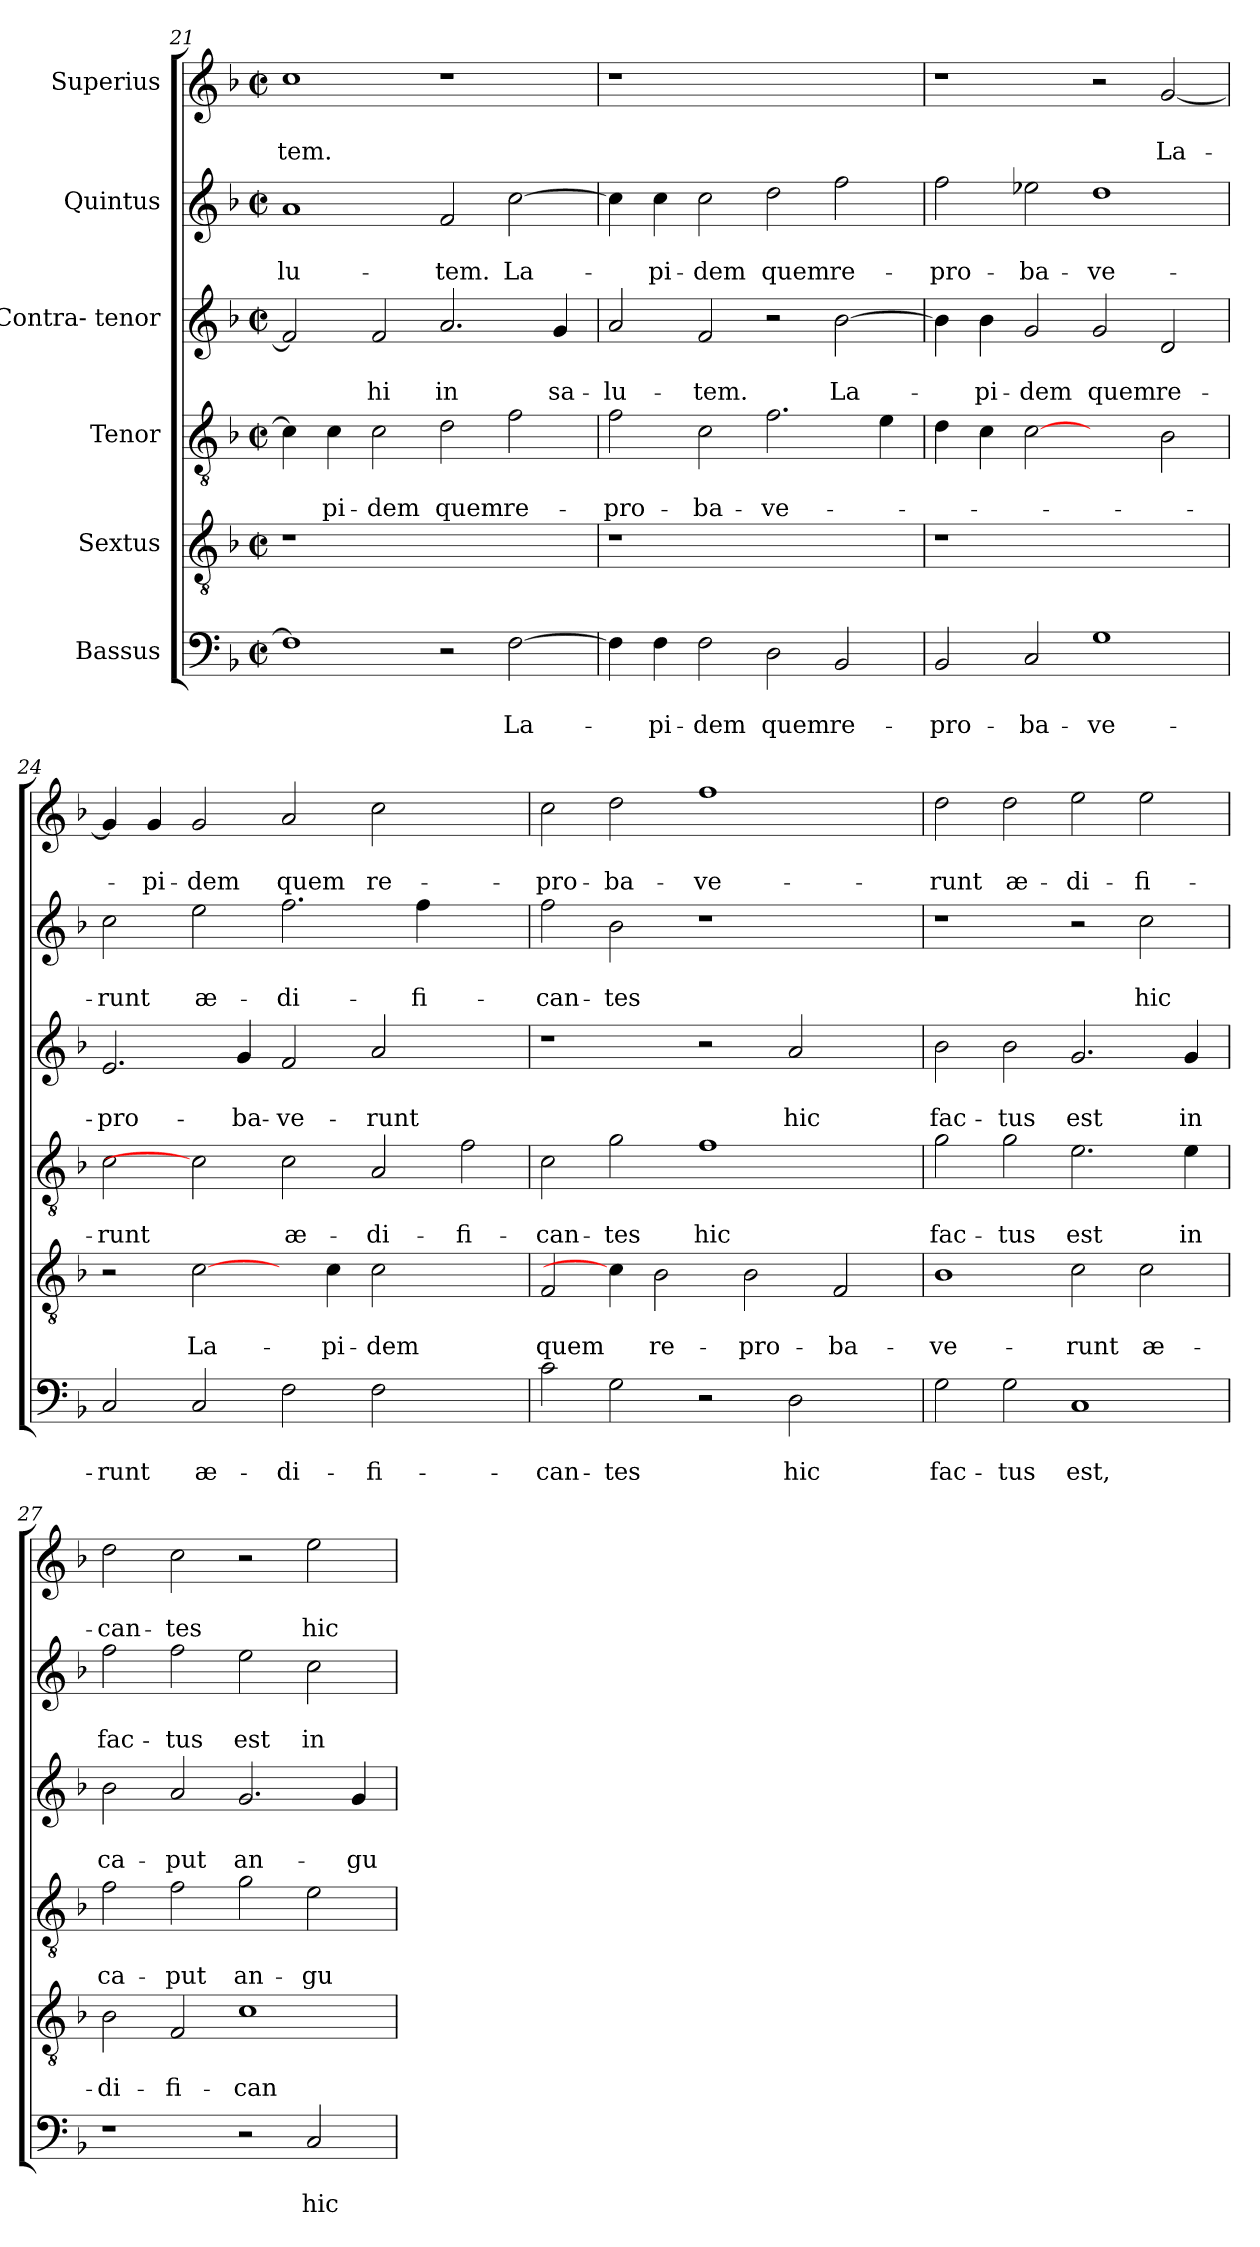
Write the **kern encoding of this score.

**kern	**text	**text	**kern	**text	**text	**kern	**text	**text	**kern	**text	**text	**kern	**text	**text	**kern	**text	**text
*part6	*part6	*part6	*part5	*part5	*part5	*part4	*part4	*part4	*part3	*part3	*part3	*part2	*part2	*part2	*part1	*part1	*part1
*staff6	*staff6	*staff6	*staff5	*staff5	*staff5	*staff4	*staff4	*staff4	*staff3	*staff3	*staff3	*staff2	*staff2	*staff2	*staff1	*staff1	*staff1
*I"Bassus	*	*	*I"Sextus	*	*	*I"Tenor	*	*	*I"Contra- tenor	*	*	*I"Quintus	*	*	*I"Superius	*	*
!!LO:LB:g=z
*clefF4	*	*	*clefGv2	*	*	*clefGv2	*	*	*clefG2	*	*	*clefG2	*	*	*clefG2	*	*
*k[b-]	*	*	*k[b-]	*	*	*k[b-]	*	*	*k[b-]	*	*	*k[b-]	*	*	*k[b-]	*	*
*F:	*	*	*F:	*	*	*F:	*	*	*F:	*	*	*F:	*	*	*F:	*	*
*M2/2	*	*	*M2/2	*	*	*M2/2	*	*	*M2/2	*	*	*M2/2	*	*	*M2/2	*	*
*met(c|)	*	*	*met(c|)	*	*	*met(c|)	*	*	*met(c|)	*	*	*met(c|)	*	*	*met(c|)	*	*
=21	=21	=21	=21	=21	=21	=21	=21	=21	=21	=21	=21	=21	=21	=21	=21	=21	=21
!	!	!	!	!	!	!	!	!	!	!	!	!	!	!LO:LY:b	!	!	!LO:LY:b
1F]	.	.	1r	.	.	4c\]	.	.	2f/]	.	.	1a	.	-lu-	1cc	.	-tem.
!	!	!	!	!	!	!	!	!LO:LY:b	!	!	!	!	!	!	!	!	!
.	.	.	.	.	.	4c\	.	-pi-	.	.	.	.	.	.	.	.	.
!	!	!	!	!	!	!	!	!LO:LY:b	!	!	!LO:LY:b	!	!	!	!	!	!
.	.	.	.	.	.	2c\	.	-dem	2f/	.	-hi	.	.	.	.	.	.
!	!	!	!	!	!	!	!	!LO:LY:b	!	!	!LO:LY:b	!	!	!LO:LY:b	!	!	!
2r	.	.	1ryy	.	.	2d\	.	quem	2.a/	.	in	2f/	.	-tem.	1r	.	.
!	!	!LO:LY:b	!	!	!	!	!	!LO:LY:b	!	!	!	!	!	!LO:LY:b	!	!	!
[2F\	.	La-	.	.	.	2f\	.	re-	.	.	.	[2cc\	.	La-	.	.	.
!	!	!	!	!	!	!	!	!	!	!	!LO:LY:b	!	!	!	!	!	!
.	.	.	.	.	.	.	.	.	4g/	.	sa-	.	.	.	.	.	.
=22	=22	=22	=22	=22	=22	=22	=22	=22	=22	=22	=22	=22	=22	=22	=22	=22	=22
!	!	!	!	!	!	!	!	!LO:LY:b	!	!	!LO:LY:b	!	!	!	!	!	!
4F\]	.	.	1r	.	.	2f\	.	-pro-	2a/	.	-lu-	4cc\]	.	.	1r	.	.
!	!	!LO:LY:b	!	!	!	!	!	!	!	!	!	!	!	!LO:LY:b	!	!	!
4F\	.	-pi-	.	.	.	.	.	.	.	.	.	4cc\	.	-pi-	.	.	.
!	!	!LO:LY:b	!	!	!	!	!	!LO:LY:b	!	!	!LO:LY:b	!	!	!LO:LY:b	!	!	!
2F\	.	-dem	.	.	.	2c\	.	-ba-	2f/	.	-tem.	2cc\	.	-dem	.	.	.
!	!	!LO:LY:b	!	!	!	!	!	!LO:LY:b	!	!	!	!	!	!LO:LY:b	!	!	!
2D\	.	quem	1ryy	.	.	2.f\	.	-ve-	2r	.	.	2dd\	.	quem	1ryy	.	.
!	!	!LO:LY:b	!	!	!	!	!	!	!	!	!LO:LY:b	!	!	!LO:LY:b	!	!	!
2BB-/	.	re-	.	.	.	.	.	.	[2b-\	.	La-	2ff\	.	re-	.	.	.
.	.	.	.	.	.	4e\	.	.	.	.	.	.	.	.	.	.	.
=23	=23	=23	=23	=23	=23	=23	=23	=23	=23	=23	=23	=23	=23	=23	=23	=23	=23
!	!	!LO:LY:b	!	!	!	!	!	!	!	!	!	!	!	!LO:LY:b	!	!	!
2BB-/	.	-pro-	1r	.	.	4d\	.	.	4b-\]	.	.	2ff\	.	-pro-	1r	.	.
!	!	!	!	!	!	!	!	!	!	!	!LO:LY:b	!	!	!	!	!	!
.	.	.	.	.	.	4c\	.	.	4b-\	.	-pi-	.	.	.	.	.	.
!	!	!LO:LY:b	!	!	!	!	!	!	!	!	!LO:LY:b	!	!	!LO:LY:b	!	!	!
2C/	.	-ba-	.	.	.	[2c	.	.	2g/	.	-dem	2ee-X\	.	-ba-	.	.	.
!	!	!LO:LY:b	!	!	!	!	!	!	!	!	!LO:LY:b	!	!	!LO:LY:b	!	!	!
1G	.	-ve-	1ryy	.	.	2ryy	.	.	2g/	.	quem	1dd	.	-ve-	2r	.	.
!	!	!	!	!	!	!	!	!	!	!	!LO:LY:b	!	!	!	!	!	!LO:LY:b
.	.	.	.	.	.	2B-\	.	.	2d/	.	re-	.	.	.	[2g/	.	La-
=24	=24	=24	=24	=24	=24	=24	=24	=24	=24	=24	=24	=24	=24	=24	=24	=24	=24
!	!	!LO:LY:b	!	!	!	!	!	!LO:LY:b	!	!	!LO:LY:b	!	!	!LO:LY:b	!	!	!
2C/	.	-runt	2r	.	.	2c\	.	-runt	2.e/	.	-pro-	2cc\	.	-runt	4g/]	.	.
!	!	!	!	!	!	!	!	!	!	!	!	!	!	!	!	!	!LO:LY:b
.	.	.	.	.	.	.	.	.	.	.	.	.	.	.	4g/	.	-pi-
!	!	!LO:LY:b	!	!	!LO:LY:b	!	!	!	!	!	!	!	!	!LO:LY:b	!	!	!LO:LY:b
2C/	.	æ-	[2c\	.	La-	2c]	.	.	.	.	.	2ee\	.	æ-	2g/	.	-dem
!	!	!	!	!	!	!	!	!	!	!	!LO:LY:b	!	!	!	!	!	!
.	.	.	.	.	.	.	.	.	4g/	.	-ba-	.	.	.	.	.	.
!	!	!LO:LY:b	!	!	!	!	!	!LO:LY:b	!	!	!LO:LY:b	!	!	!LO:LY:b	!	!	!LO:LY:b
2F\	.	-di-	4ryy	.	.	2c\	.	æ-	2f/	.	-ve-	2.ff\	.	-di-	2a/	.	quem
!	!	!	!	!	!LO:LY:b	!	!	!	!	!	!	!	!	!	!	!	!
.	.	.	4c\	.	-pi-	.	.	.	.	.	.	.	.	.	.	.	.
!	!	!LO:LY:b	!	!	!LO:LY:b	!	!	!LO:LY:b	!	!	!LO:LY:b	!	!	!	!	!	!LO:LY:b
2F\	.	-fi-	2c\	.	-dem	2A/	.	-di-	2a/	.	-runt	.	.	.	2cc\	.	re-
!	!	!	!	!	!	!	!	!	!	!	!	!	!	!LO:LY:b	!	!	!
.	.	.	.	.	.	.	.	.	.	.	.	4ff\	.	-fi-	.	.	.
!	!	!	!	!	!	!	!	!LO:LY:b	!	!	!	!	!	!	!	!	!
2ryy	.	.	2ryy	.	.	2f\	.	-fi-	2ryy	.	.	2ryy	.	.	2ryy	.	.
=25	=25	=25	=25	=25	=25	=25	=25	=25	=25	=25	=25	=25	=25	=25	=25	=25	=25
!	!	!LO:LY:b	!	!	!LO:LY:b	!	!	!LO:LY:b	!	!	!	!	!	!LO:LY:b	!	!	!LO:LY:b
2c\	.	-can-	2F/	.	quem	2c\	.	-can-	1r	.	.	2ff\	.	-can-	2cc\	.	-pro-
!	!	!LO:LY:b	!	!	!	!	!	!LO:LY:b	!	!	!	!	!	!LO:LY:b	!	!	!LO:LY:b
2G\	.	-tes	4c\]	.	.	2g\	.	-tes	.	.	.	2b-\	.	-tes	2dd\	.	-ba-
!	!	!	!	!	!LO:LY:b	!	!	!	!	!	!	!	!	!	!	!	!
.	.	.	2B-\	.	re-	.	.	.	.	.	.	.	.	.	.	.	.
!	!	!	!	!	!	!	!	!LO:LY:b	!	!	!	!	!	!	!	!	!LO:LY:b
2r	.	.	.	.	.	1f	.	hic	2r	.	.	1r	.	.	1ff	.	-ve-
!	!	!	!	!	!LO:LY:b	!	!	!	!	!	!	!	!	!	!	!	!
.	.	.	2B-\	.	-pro-	.	.	.	.	.	.	.	.	.	.	.	.
!	!	!LO:LY:b	!	!	!	!	!	!	!	!	!LO:LY:b	!	!	!	!	!	!
2D\	.	hic	.	.	.	.	.	.	2a/	.	hic	.	.	.	.	.	.
!	!	!	!	!	!LO:LY:b	!	!	!	!	!	!	!	!	!	!	!	!
.	.	.	2F/	.	-ba-	.	.	.	.	.	.	.	.	.	.	.	.
4ryy	.	.	.	.	.	4ryy	.	.	4ryy	.	.	4ryy	.	.	4ryy	.	.
!!LO:PB:g=z
=26	=26	=26	=26	=26	=26	=26	=26	=26	=26	=26	=26	=26	=26	=26	=26	=26	=26
!	!	!LO:LY:b	!	!	!LO:LY:b	!	!	!LO:LY:b	!	!	!LO:LY:b	!	!	!	!	!	!LO:LY:b
2G\	.	fac-	1B-	.	-ve-	2g\	.	fac-	2b-\	.	fac-	1r	.	.	2dd\	.	-runt
!	!	!LO:LY:b	!	!	!	!	!	!LO:LY:b	!	!	!LO:LY:b	!	!	!	!	!	!LO:LY:b
2G\	.	-tus	.	.	.	2g\	.	-tus	2b-\	.	-tus	.	.	.	2dd\	.	æ-
!	!	!LO:LY:b	!	!	!LO:LY:b	!	!	!LO:LY:b	!	!	!LO:LY:b	!	!	!	!	!	!LO:LY:b
1C	.	est,	2c\	.	-runt	2.e\	.	est	2.g/	.	est	2r	.	.	2ee\	.	-di-
!	!	!	!	!	!LO:LY:b	!	!	!	!	!	!	!	!	!LO:LY:b	!	!	!LO:LY:b
.	.	.	2c\	.	æ-	.	.	.	.	.	.	2cc\	.	hic	2ee\	.	-fi-
!	!	!	!	!	!	!	!	!LO:LY:b	!	!	!LO:LY:b	!	!	!	!	!	!
.	.	.	.	.	.	4e\	.	in	4g/	.	in	.	.	.	.	.	.
=27	=27	=27	=27	=27	=27	=27	=27	=27	=27	=27	=27	=27	=27	=27	=27	=27	=27
!	!	!	!	!	!LO:LY:b	!	!	!LO:LY:b	!	!	!LO:LY:b	!	!	!LO:LY:b	!	!	!LO:LY:b
1r	.	.	2B-\	.	-di-	2f\	.	ca-	2b-\	.	ca-	2ff\	.	fac-	2dd\	.	-can-
!	!	!	!	!	!LO:LY:b	!	!	!LO:LY:b	!	!	!LO:LY:b	!	!	!LO:LY:b	!	!	!LO:LY:b
.	.	.	2F/	.	-fi-	2f\	.	-put	2a/	.	-put	2ff\	.	-tus	2cc\	.	-tes
!	!	!	!	!	!LO:LY:b	!	!	!LO:LY:b	!	!	!LO:LY:b	!	!	!LO:LY:b	!	!	!
2r	.	.	1c	.	-can-	2g\	.	an-	2.g/	.	an-	2ee\	.	est	2r	.	.
!	!	!LO:LY:b	!	!	!	!	!	!LO:LY:b	!	!	!	!	!	!LO:LY:b	!	!	!LO:LY:b
2C/	.	hic	.	.	.	2e\	.	-gu-	.	.	.	2cc\	.	in	2ee\	.	hic
!	!	!	!	!	!	!	!	!	!	!	!LO:LY:b	!	!	!	!	!	!
.	.	.	.	.	.	.	.	.	4g/	.	-gu-	.	.	.	.	.	.
=	=	=	=	=	=	=	=	=	=	=	=	=	=	=	=	=	=
*-	*-	*-	*-	*-	*-	*-	*-	*-	*-	*-	*-	*-	*-	*-	*-	*-	*-
